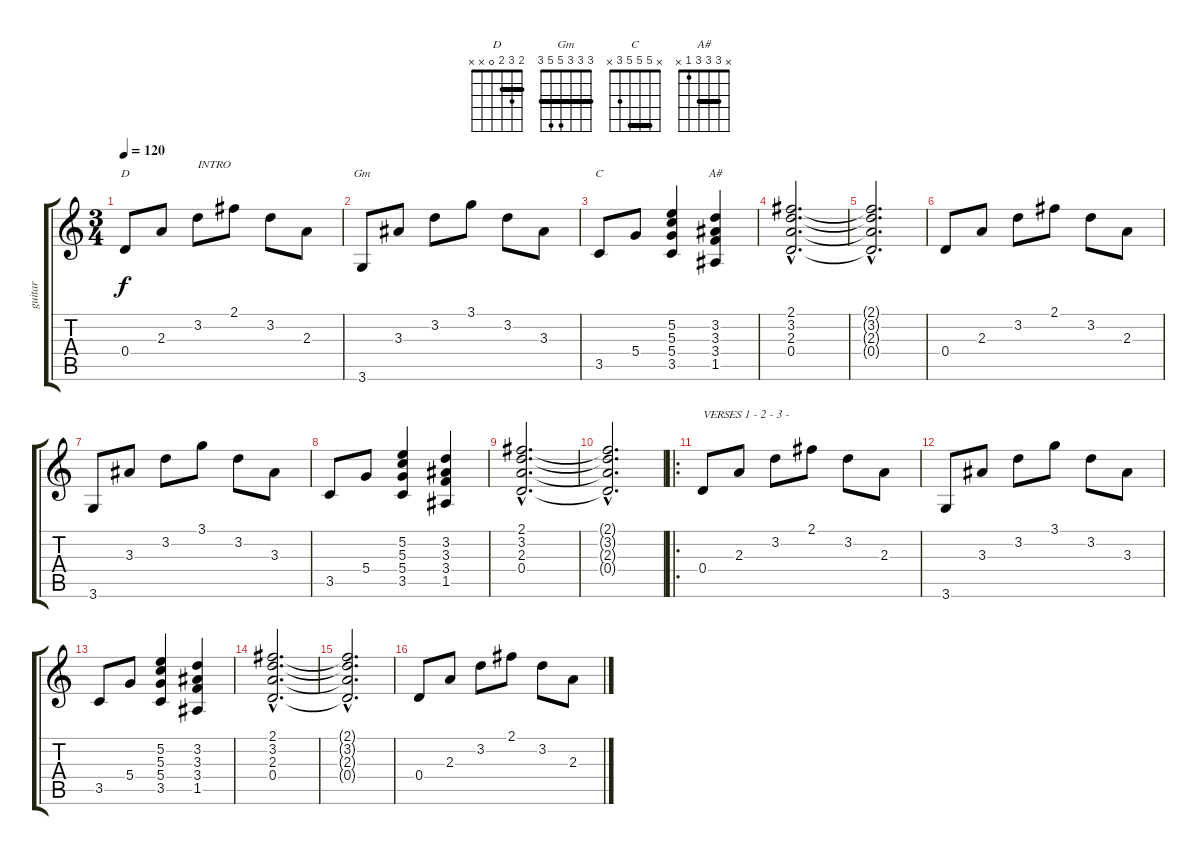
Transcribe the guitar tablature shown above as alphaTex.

\track ("guitar" "guitar") {instrument acousticguitarnylon}
\staff {score tabs}
\tuning (E4 B3 G3 D3 A2 E2) {hide}
\chord ("D" 2 3 2 0 x x) {barre 2}
\chord ("Gm" 3 3 3 5 5 3) {barre 3}
\chord ("C" x 5 5 5 3 x) {barre 5}
\chord ("A#" x 3 3 3 1 x) {barre 3}
\ts (3 4)
\tempo 120
\clef g2
\ks c
0.4.8{ch "D" dy f instrument acousticguitarnylon} 2.3.8 3.2.8{txt "INTRO"} 2.1.8 3.2.8 2.3.8 |
3.6.8{ch "Gm"} 3.3.8 3.2.8 3.1.8 3.2.8 3.3.8 |
3.5.8{ch "C"} 5.4.8 (5.2 5.3 5.4 3.5).4 (3.2 3.3 3.4 1.5).4{ch "A#"} |
(2.1{hac} 3.2{hac} 2.3{hac} 0.4{hac}).2{d} |
(2.1{hac t} 3.2{hac t} 2.3{hac t} 0.4{hac t}).2{d} |
0.4.8 2.3.8 3.2.8 2.1.8 3.2.8 2.3.8 |
3.6.8 3.3.8 3.2.8 3.1.8 3.2.8 3.3.8 |
3.5.8 5.4.8 (5.2 5.3 5.4 3.5).4 (3.2 3.3 3.4 1.5).4 |
(2.1{hac} 3.2{hac} 2.3{hac} 0.4{hac}).2{d} |
(2.1{hac t} 3.2{hac t} 2.3{hac t} 0.4{hac t}).2{d} |
\ro
0.4.8{txt "VERSES 1 - 2 - 3 - "} 2.3.8 3.2.8 2.1.8 3.2.8 2.3.8 |
3.6.8 3.3.8 3.2.8 3.1.8 3.2.8 3.3.8 |
3.5.8 5.4.8 (5.2 5.3 5.4 3.5).4 (3.2 3.3 3.4 1.5).4 |
(2.1{hac} 3.2{hac} 2.3{hac} 0.4{hac}).2{d} |
(2.1{hac t} 3.2{hac t} 2.3{hac t} 0.4{hac t}).2{d} |
0.4.8 2.3.8 3.2.8 2.1.8 3.2.8 2.3.8
